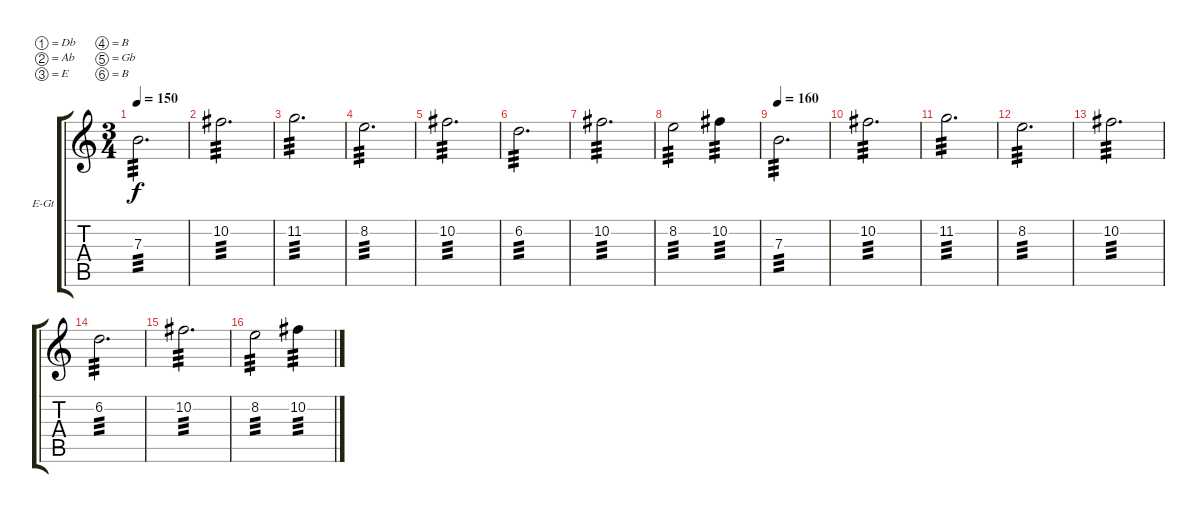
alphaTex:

\bracketExtendMode groupsimilarinstruments
\firstSystemTrackNameOrientation horizontal
\otherSystemsTrackNameOrientation horizontal
\track ("Mick Thompson" "E-Gt") {instrument distortionguitar}
\staff {score tabs}
\tuning (Db4 Ab3 E3 B2 Gb2 B1)
\ts (3 4)
\tempo 150
\clef g2
\ks c
7.3.2{d tp 3 dy f} |
10.2.2{d tp 3} |
11.2.2{d tp 3} |
8.2.2{d tp 3} |
10.2.2{d tp 3} |
6.2.2{d tp 3} |
10.2.2{d tp 3} |
8.2.2{tp 3} 10.2.4{tp 3} |
\tempo 160
7.3.2{d tp 3} |
10.2.2{d tp 3} |
11.2.2{d tp 3} |
8.2.2{d tp 3} |
10.2.2{d tp 3} |
6.2.2{d tp 3} |
10.2.2{d tp 3} |
8.2.2{tp 3} 10.2.4{tp 3}
